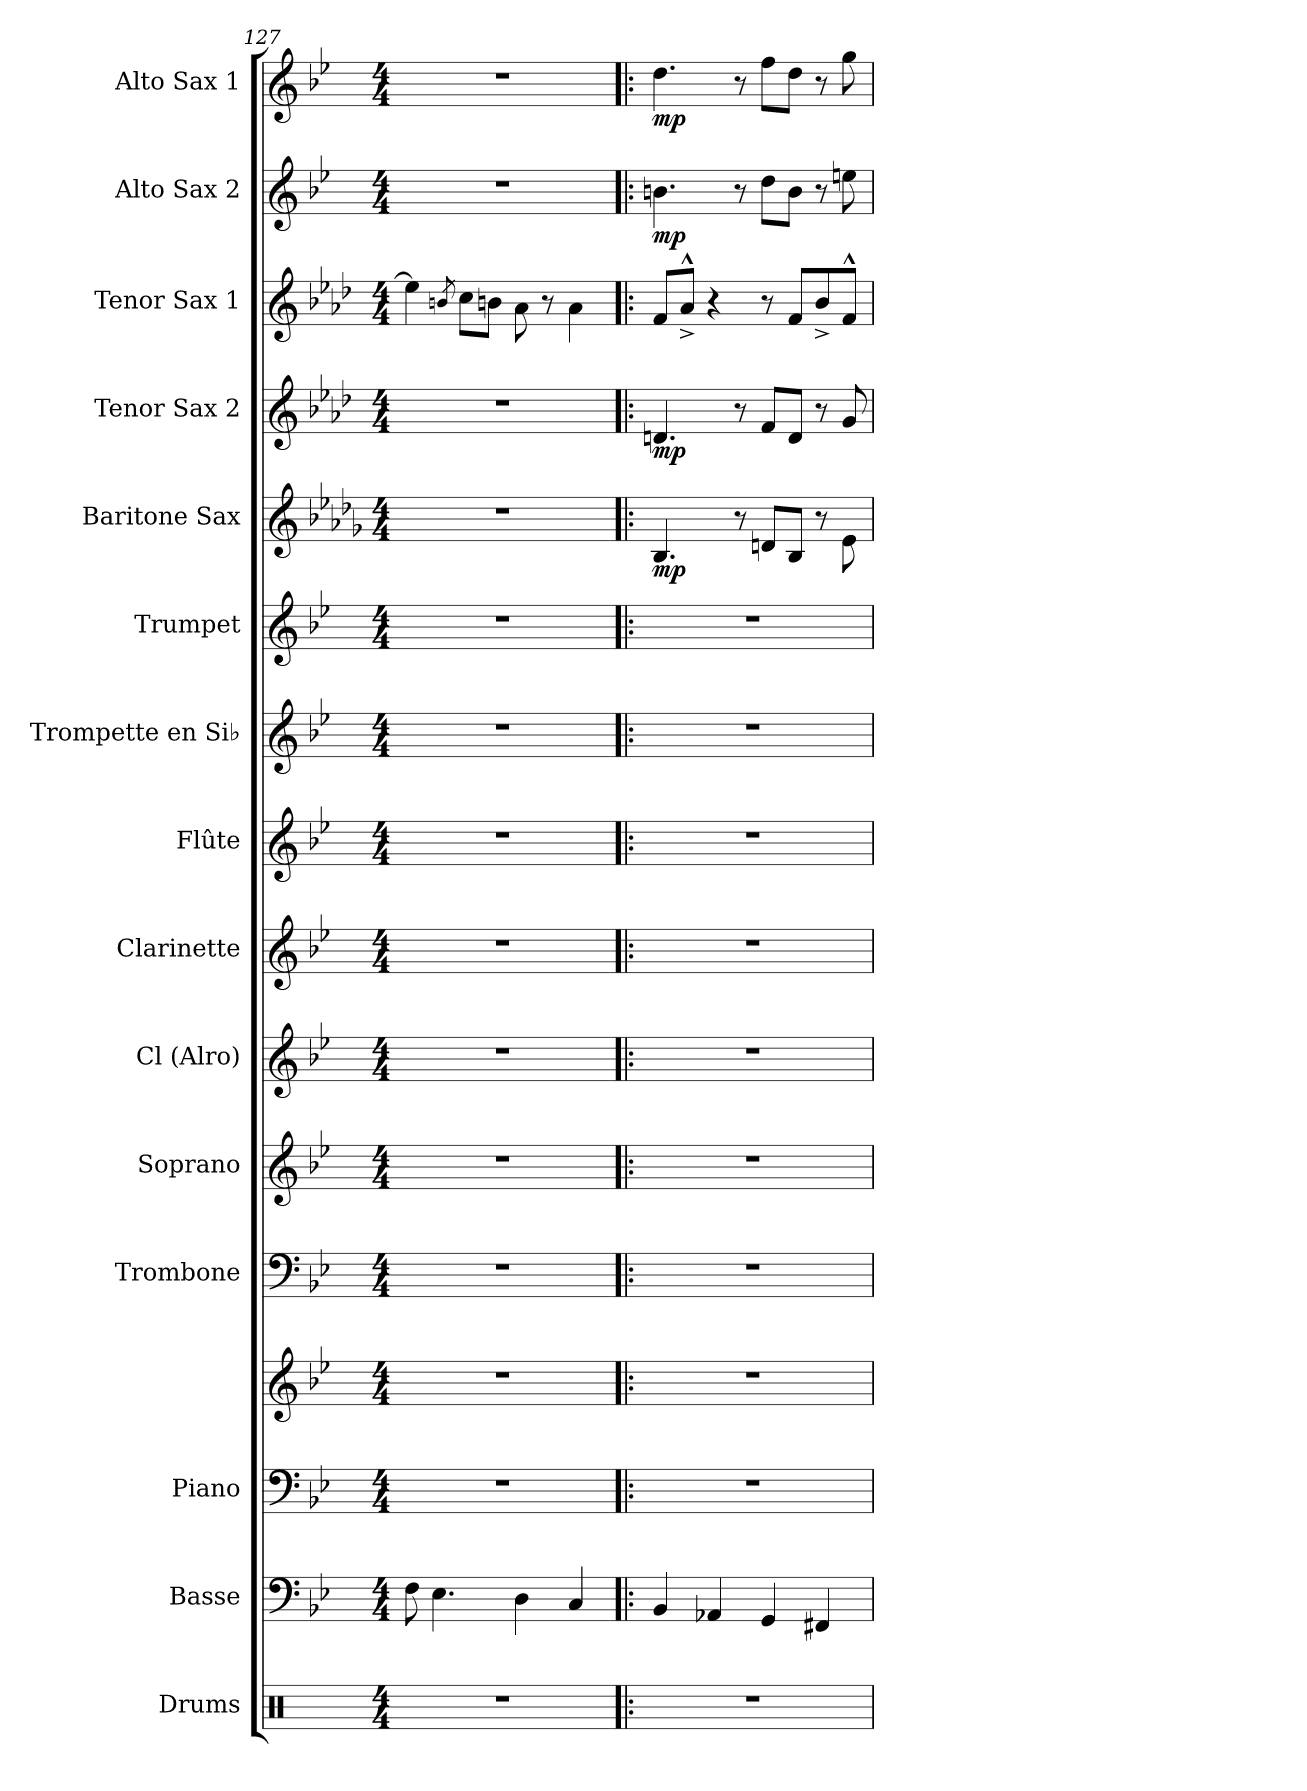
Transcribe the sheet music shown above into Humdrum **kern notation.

**kern	**kern	**kern	**kern	**kern	**kern	**kern	**kern	**kern	**kern	**kern	**kern	**dynam	**kern	**dynam	**kern	**kern	**dynam	**kern	**dynam
*part15	*part14	*part13	*part13	*part12	*part11	*part10	*part9	*part8	*part7	*part6	*part5	*part5	*part4	*part4	*part3	*part2	*part2	*part1	*part1
*staff16	*staff15	*staff14	*staff13	*staff12	*staff11	*staff10	*staff9	*staff8	*staff7	*staff6	*staff5	*staff5	*staff4	*staff4	*staff3	*staff2	*staff2	*staff1	*staff1
*I"Drums	*I"Basse	*I"Piano	*	*I"Trombone	*I"Soprano	*I"Cl (Alro)	*I"Clarinette	*I"Flûte	*I"Trompette en Si♭	*I"Trumpet	*I"Baritone Sax	*	*I"Tenor Sax 2	*	*I"Tenor Sax 1	*I"Alto Sax 2	*	*I"Alto Sax 1	*
*	*I'B	*I'P	*	*I'Tb	*I'Sop	*I'Cla	*I'Cl	*I'Fl.	*I'Tromp. Si♭	*I'Tp	*I'Bar	*	*	*	*	*I'Sa2	*	*I'Sa1	*
*clefX	*clefF4	*clefF4	*clefG2	*clefF4	*clefG2	*clefG2	*clefG2	*clefG2	*clefG2	*clefG2	*clefG2	*	*clefG2	*	*clefG2	*clefG2	*	*clefG2	*
*	*ITrd7c12	*	*	*	*ITrd1c2	*ITrd5c9	*ITrd1c2	*	*ITrd1c2	*ITrd1c2	*ITrd12c21	*	*ITrd8c14	*	*ITrd8c14	*ITrd5c9	*	*ITrd5c9	*
*k[]	*k[b-e-]	*k[b-e-]	*k[b-e-]	*k[b-e-]	*k[b-e-a-d-]	*k[b-e-a-d-g-]	*k[b-e-a-d-]	*k[b-e-]	*k[b-e-a-d-]	*k[b-e-a-d-]	*k[b-e-a-d-g-]	*	*k[b-e-a-d-]	*	*k[b-e-a-d-]	*k[b-e-a-d-g-]	*	*k[b-e-a-d-g-]	*
*M4/4	*M4/4	*M4/4	*M4/4	*M4/4	*M4/4	*M4/4	*M4/4	*M4/4	*M4/4	*M4/4	*M4/4	*	*M4/4	*	*M4/4	*M4/4	*	*M4/4	*
=127	=127	=127	=127	=127	=127	=127	=127	=127	=127	=127	=127	=127	=127	=127	=127	=127	=127	=127	=127
1r	8FF\	1r	1r	1r	1r	1r	1r	1r	1r	1r	1r	.	1r	.	4e-\]	1r	.	1r	.
.	4.EE-\	.	.	.	.	.	.	.	.	.	.	.	.	.	.	.	.	.	.
.	.	.	.	.	.	.	.	.	.	.	.	.	.	.	8qBn/	.	.	.	.
.	.	.	.	.	.	.	.	.	.	.	.	.	.	.	8c\L	.	.	.	.
.	.	.	.	.	.	.	.	.	.	.	.	.	.	.	8B\J	.	.	.	.
.	4DD\	.	.	.	.	.	.	.	.	.	.	.	.	.	8A-\	.	.	.	.
.	.	.	.	.	.	.	.	.	.	.	.	.	.	.	8r	.	.	.	.
.	4CC/	.	.	.	.	.	.	.	.	.	.	.	.	.	4A-\	.	.	.	.
=128!|:	=128!|:	=128!|:	=128!|:	=128!|:	=128!|:	=128!|:	=128!|:	=128!|:	=128!|:	=128!|:	=128!|:	=128!|:	=128!|:	=128!|:	=128!|:	=128!|:	=128!|:	=128!|:	=128!|:
!	!	!	!	!	!	!	!	!	!	!	!	!LO:DY:b	!	!LO:DY:b	!	!	!LO:DY:b	!	!LO:DY:b
1r	4BBB-/	1r	1r	1r	1r	1r	1r	1r	1r	1r	4.BB-/	mp	4.Dn/	mp	8F/L	4.dn\	mp	4.f\	mp
.	.	.	.	.	.	.	.	.	.	.	.	.	.	.	8A-^^^/J	.	.	.	.
.	4AAA-X/	.	.	.	.	.	.	.	.	.	.	.	.	.	4r	.	.	.	.
.	.	.	.	.	.	.	.	.	.	.	8r	.	8r	.	.	8r	.	8r	.
.	4GGG/	.	.	.	.	.	.	.	.	.	8Dn/L	.	8F/L	.	8r	8f\L	.	8a-\L	.
.	.	.	.	.	.	.	.	.	.	.	8BB-/J	.	8D/J	.	8F/L	8d\J	.	8f\J	.
.	4FFF#X/	.	.	.	.	.	.	.	.	.	8r	.	8r	.	8B-^/	8r	.	8r	.
.	.	.	.	.	.	.	.	.	.	.	8E-\	.	8G/	.	8F^^/J	8gn\	.	8b-\	.
=	=	=	=	=	=	=	=	=	=	=	=	=	=	=	=	=	=	=	=
*-	*-	*-	*-	*-	*-	*-	*-	*-	*-	*-	*-	*-	*-	*-	*-	*-	*-	*-	*-
